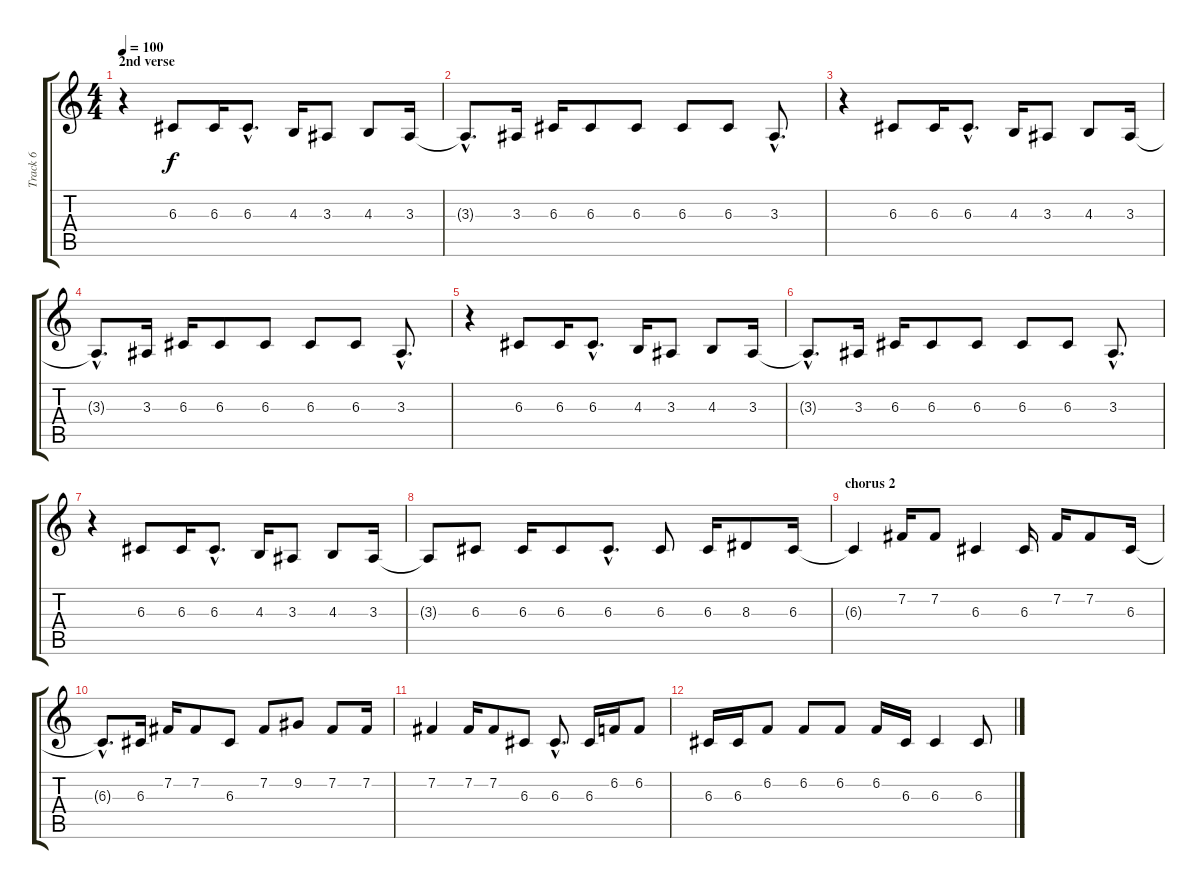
\track ("Track 6" "Track 6") {instrument oboe}
\staff {score tabs}
\tuning (E4 B3 G3 D3 A2 E2) {hide}
\ts (4 4)
\section ("" "2nd verse")
\tempo 100
\clef g2
\ks c
r.4{dy f} 6.3.8 6.3.16 6.3{hac}.8{d} 4.3.16 3.3.8 4.3.8 3.3.16 |
3.3{hac t}.8{d} 3.3.16 6.3.16 6.3.8 6.3.8 6.3.8 6.3.8 3.3{hac}.8{d} |
r.4 6.3.8 6.3.16 6.3{hac}.8{d} 4.3.16 3.3.8 4.3.8 3.3.16 |
3.3{hac t}.8{d} 3.3.16 6.3.16 6.3.8 6.3.8 6.3.8 6.3.8 3.3{hac}.8{d} |
r.4 6.3.8 6.3.16 6.3{hac}.8{d} 4.3.16 3.3.8 4.3.8 3.3.16 |
3.3{hac t}.8{d} 3.3.16 6.3.16 6.3.8 6.3.8 6.3.8 6.3.8 3.3{hac}.8{d} |
r.4 6.3.8 6.3.16 6.3{hac}.8{d} 4.3.16 3.3.8 4.3.8 3.3.16 |
3.3{t}.8 6.3.8 6.3.16 6.3.8 6.3{hac}.8{d} 6.3.8 6.3.16 8.3.8 6.3.16 |
\section ("" "chorus 2")
6.3{t}.4 7.2.16 7.2.8 6.3.4 6.3.16 7.2.16 7.2.8 6.3.16 |
6.3{hac t}.8{d} 6.3.16 7.2.16 7.2.8 6.3.8 7.2.8 9.2.8 7.2.8 7.2.16 |
7.2.4 7.2.16 7.2.8 6.3.8 6.3{hac}.8{d} 6.3.16 6.2.16 6.2.8 |
6.3.16 6.3.16 6.2.8 6.2.8 6.2.8 6.2.16 6.3.16 6.3.4 6.3.8
